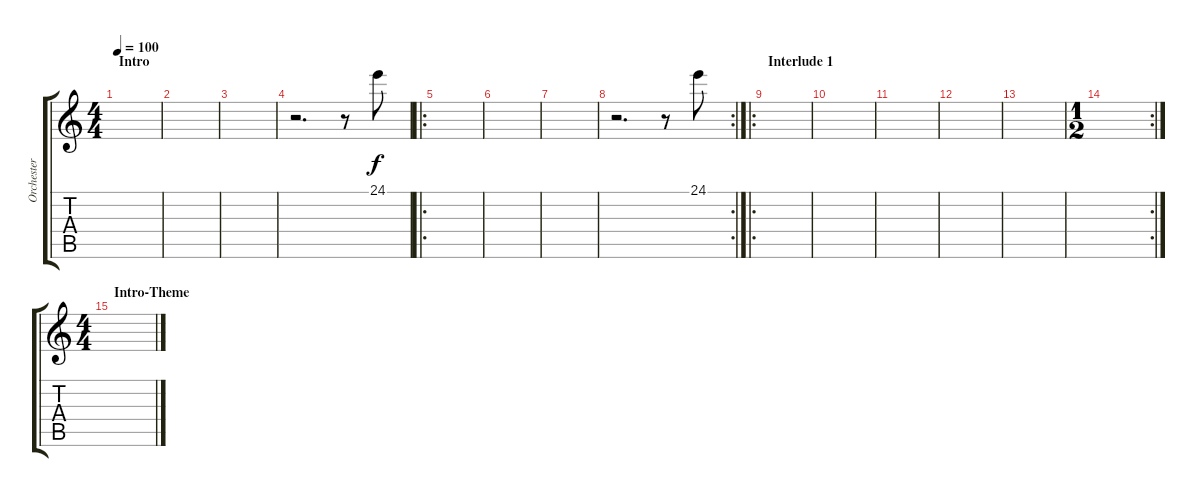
\track ("Orchester Hit" "Orchester ") {instrument orchestrahit}
\staff {score tabs}
\tuning (E4 B3 G3 D3 A2 E2) {hide}
\ts (4 4)
\section ("" "Intro")
\tempo 100
\clef g2
\ks c
|
|
|
r.2{d} r.8 24.1.8 |
\ro
|
|
|
\rc 2
r.2{d} r.8 24.1.8 |
\ro
\section ("" "Interlude 1")
|
|
|
|
|
\rc 2
\ts (1 2)
|
\ts (4 4)
\section ("" "Intro-Theme")
